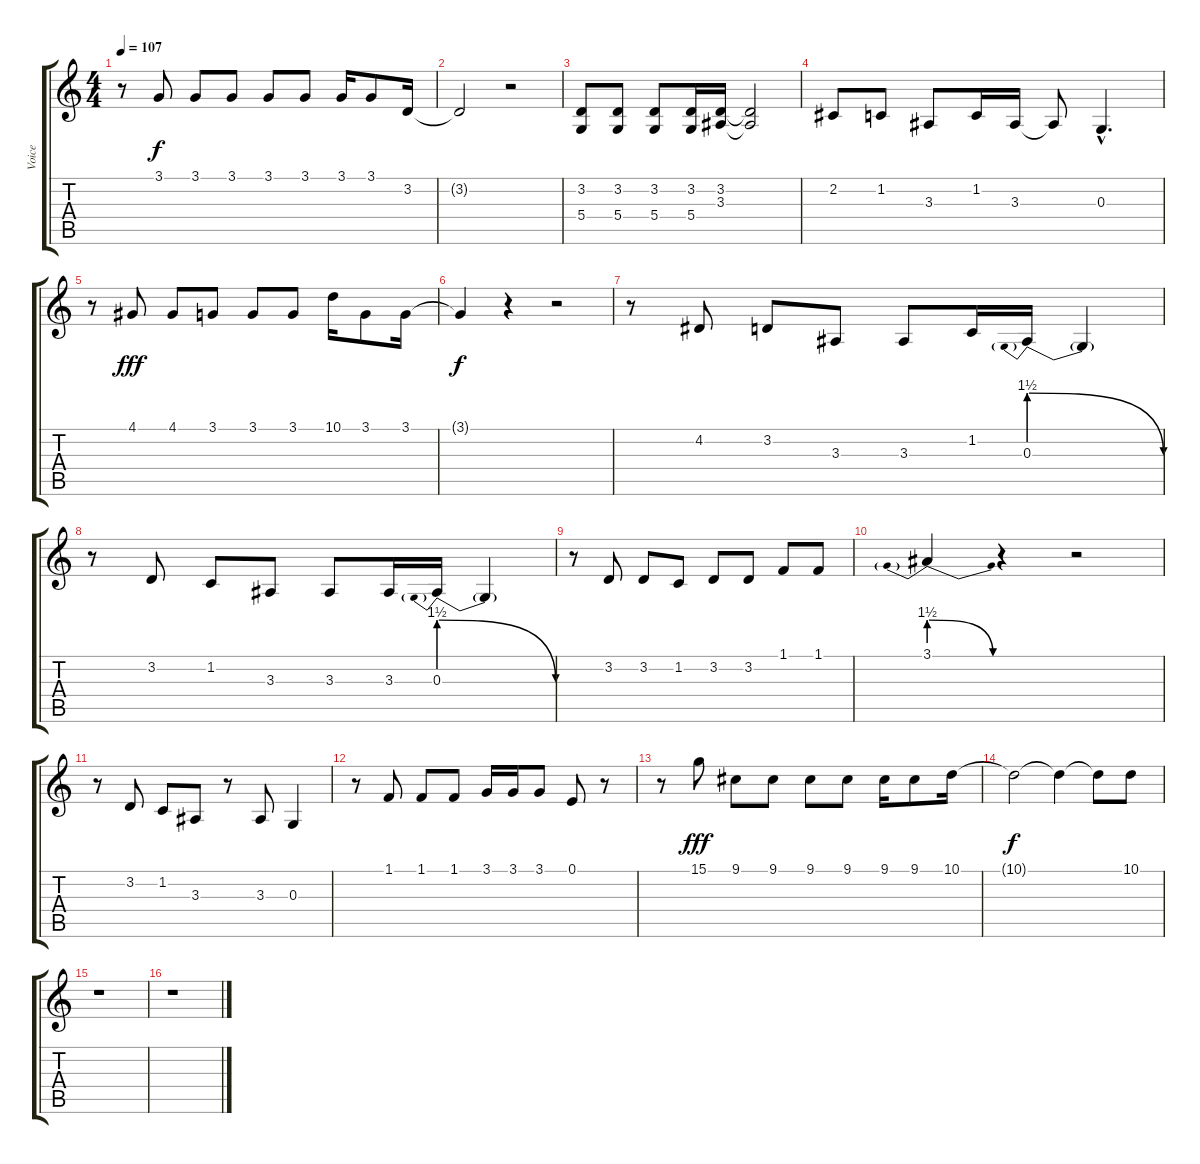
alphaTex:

\track ("Voice" "Voice") {instrument baritonesax}
\staff {score tabs}
\tuning (E4 B3 G3 D3 A2 E2) {hide}
\ts (4 4)
\tempo 107
\clef g2
\ks c
r.8{dy f} 3.1.8 3.1.8 3.1.8 3.1.8 3.1.8 3.1.16 3.1.8 3.2.16 |
3.2{t}.2 r.2 |
(3.2 5.4).8 (3.2 5.4).8 (3.2 5.4).8 (3.2 5.4).16 (3.2 3.3).16 (3.2{t} 3.3{t}).2 |
2.2.8 1.2.8 3.3.8 1.2.16 3.3.16 3.3{t}.8 0.3{hac}.4{d} |
r.8 4.1.8{dy fff} 4.1.8 3.1.8 3.1.8 3.1.8 10.1.16 3.1.8 3.1.16 |
3.1{t}.4{dy f} r.4 r.2 |
r.8 4.2.8 3.2.8 3.3.8 3.3.8 1.2.16 0.3{be (prebendrelease 0 6 60 0)}.16 0.3{t}.4 |
r.8 3.2.8 1.2.8 3.3.8 3.3.8 3.3.16 0.3{be (prebendrelease 0 6 60 0)}.16 0.3{t}.4 |
r.8 3.2.8 3.2.8 1.2.8 3.2.8 3.2.8 1.1.8 1.1.8 |
3.1{be (prebendrelease 0 6 60 0)}.4 r.4 r.2 |
r.8 3.2.8 1.2.8 3.3.8 r.8 3.3.8 0.3.4 |
r.8 1.1.8 1.1.8 1.1.8 3.1.16 3.1.16 3.1.8 0.1.8 r.8 |
r.8 15.1.8{dy fff} 9.1.8 9.1.8 9.1.8 9.1.8 9.1.16 9.1.8 10.1.16 |
10.1{t}.2{dy f} 10.1{t}.4 10.1{t}.8 10.1.8 |
r.1 |
r.1
